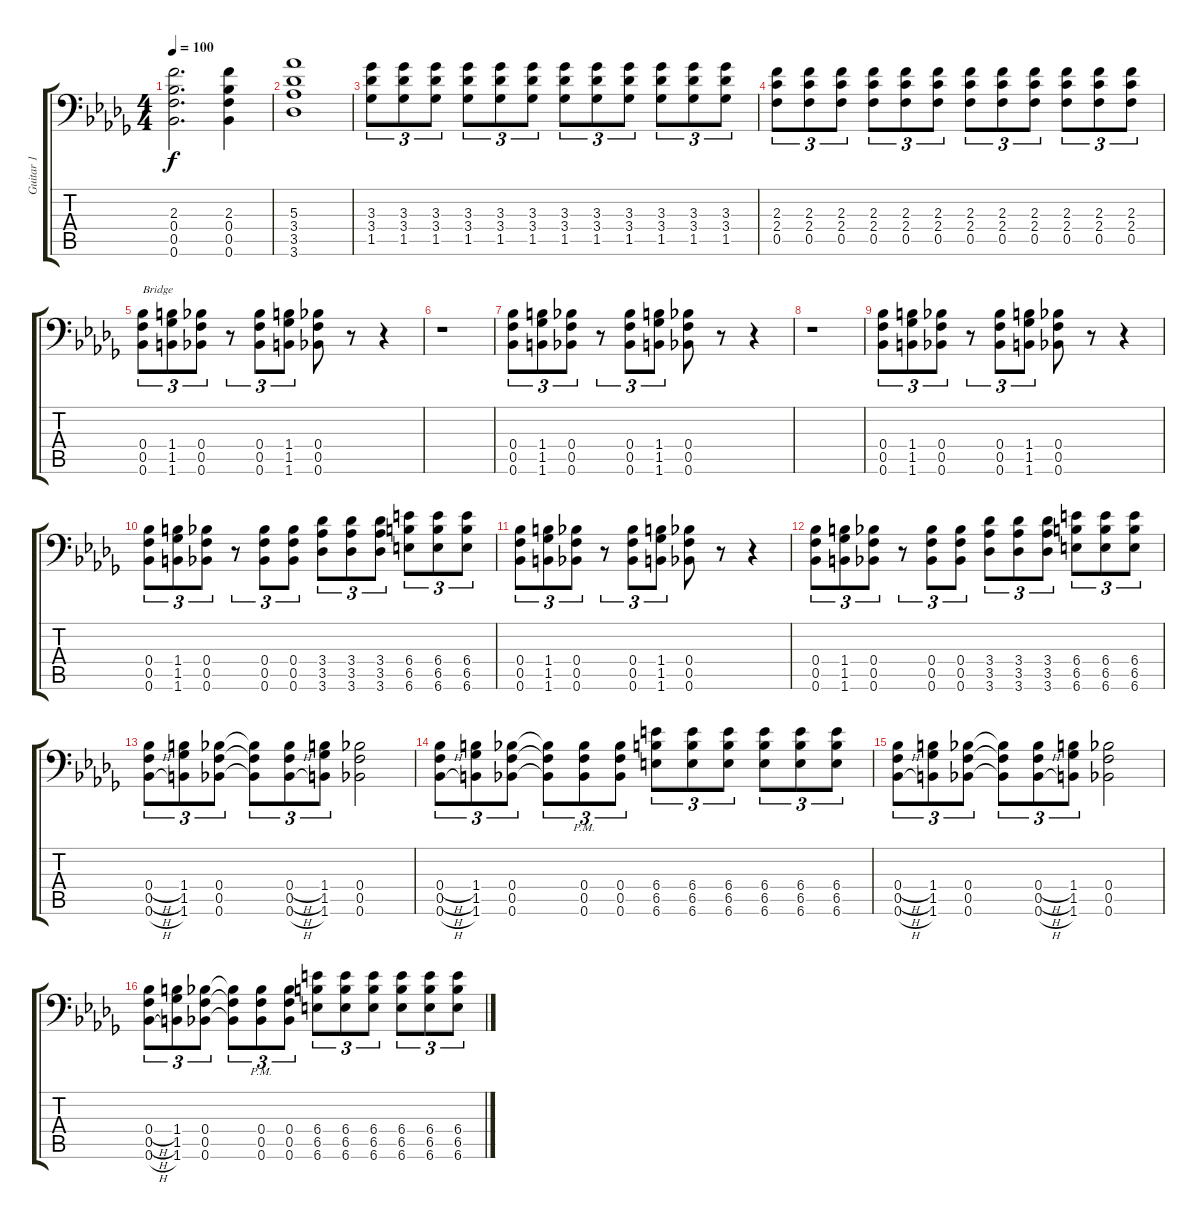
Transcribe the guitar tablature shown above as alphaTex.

\track ("Guitar 1" "Guitar 1") {instrument distortionguitar}
\staff {score tabs}
\tuning (C4 G3 Eb3 Bb2 F2 Bb1) {hide}
\ts (4 4)
\tempo 100
\clef f4
\ks db
(2.3 0.4 0.5 0.6).2{d dy f} (2.3 0.4 0.5 0.6).4 |
(5.3 3.4 3.5 3.6).1 |
(3.3 3.4 1.5).8{tu (3 2)} (3.3 3.4 1.5).8{tu (3 2)} (3.3 3.4 1.5).8{tu (3 2)} (3.3 3.4 1.5).8{tu (3 2)} (3.3 3.4 1.5).8{tu (3 2)} (3.3 3.4 1.5).8{tu (3 2)} (3.3 3.4 1.5).8{tu (3 2)} (3.3 3.4 1.5).8{tu (3 2)} (3.3 3.4 1.5).8{tu (3 2)} (3.3 3.4 1.5).8{tu (3 2)} (3.3 3.4 1.5).8{tu (3 2)} (3.3 3.4 1.5).8{tu (3 2)} |
(2.3 2.4 0.5).8{tu (3 2)} (2.3 2.4 0.5).8{tu (3 2)} (2.3 2.4 0.5).8{tu (3 2)} (2.3 2.4 0.5).8{tu (3 2)} (2.3 2.4 0.5).8{tu (3 2)} (2.3 2.4 0.5).8{tu (3 2)} (2.3 2.4 0.5).8{tu (3 2)} (2.3 2.4 0.5).8{tu (3 2)} (2.3 2.4 0.5).8{tu (3 2)} (2.3 2.4 0.5).8{tu (3 2)} (2.3 2.4 0.5).8{tu (3 2)} (2.3 2.4 0.5).8{tu (3 2)} |
(0.4 0.5 0.6).8{tu (3 2) txt "Bridge"} (1.4 1.5 1.6).8{tu (3 2)} (0.4 0.5 0.6).8{tu (3 2)} r.8{tu (3 2)} (0.4 0.5 0.6).8{tu (3 2)} (1.4 1.5 1.6).8{tu (3 2)} (0.4 0.5 0.6).8 r.8 r.4 |
r.1 |
(0.4 0.5 0.6).8{tu (3 2)} (1.4 1.5 1.6).8{tu (3 2)} (0.4 0.5 0.6).8{tu (3 2)} r.8{tu (3 2)} (0.4 0.5 0.6).8{tu (3 2)} (1.4 1.5 1.6).8{tu (3 2)} (0.4 0.5 0.6).8 r.8 r.4 |
r.1 |
(0.4 0.5 0.6).8{tu (3 2)} (1.4 1.5 1.6).8{tu (3 2)} (0.4 0.5 0.6).8{tu (3 2)} r.8{tu (3 2)} (0.4 0.5 0.6).8{tu (3 2)} (1.4 1.5 1.6).8{tu (3 2)} (0.4 0.5 0.6).8 r.8 r.4 |
(0.4 0.5 0.6).8{tu (3 2)} (1.4 1.5 1.6).8{tu (3 2)} (0.4 0.5 0.6).8{tu (3 2)} r.8{tu (3 2)} (0.4 0.5 0.6).8{tu (3 2)} (0.4 0.5 0.6).8{tu (3 2)} (3.4 3.5 3.6).8{tu (3 2)} (3.4 3.5 3.6).8{tu (3 2)} (3.4 3.5 3.6).8{tu (3 2)} (6.4 6.5 6.6).8{tu (3 2)} (6.4 6.5 6.6).8{tu (3 2)} (6.4 6.5 6.6).8{tu (3 2)} |
(0.4 0.5 0.6).8{tu (3 2)} (1.4 1.5 1.6).8{tu (3 2)} (0.4 0.5 0.6).8{tu (3 2)} r.8{tu (3 2)} (0.4 0.5 0.6).8{tu (3 2)} (1.4 1.5 1.6).8{tu (3 2)} (0.4 0.5 0.6).8 r.8 r.4 |
(0.4 0.5 0.6).8{tu (3 2)} (1.4 1.5 1.6).8{tu (3 2)} (0.4 0.5 0.6).8{tu (3 2)} r.8{tu (3 2)} (0.4 0.5 0.6).8{tu (3 2)} (0.4 0.5 0.6).8{tu (3 2)} (3.4 3.5 3.6).8{tu (3 2)} (3.4 3.5 3.6).8{tu (3 2)} (3.4 3.5 3.6).8{tu (3 2)} (6.4 6.5 6.6).8{tu (3 2)} (6.4 6.5 6.6).8{tu (3 2)} (6.4 6.5 6.6).8{tu (3 2)} |
(0.4{h} 0.5{h} 0.6{h}).8{tu (3 2)} (1.4 1.5 1.6).8{tu (3 2)} (0.4 0.5 0.6).8{tu (3 2)} (0.4{t} 0.5{t} 0.6{t}).8{tu (3 2)} (0.4{h} 0.5{h} 0.6{h}).8{tu (3 2)} (1.4 1.5 1.6).8{tu (3 2)} (0.4 0.5 0.6).2 |
(0.4{h} 0.5{h} 0.6{h}).8{tu (3 2)} (1.4 1.5 1.6).8{tu (3 2)} (0.4 0.5 0.6).8{tu (3 2)} (0.4{t} 0.5{t} 0.6{t}).8{tu (3 2)} (0.4{pm} 0.5{pm} 0.6{pm}).8{tu (3 2)} (0.4 0.5 0.6).8{tu (3 2)} (6.4 6.5 6.6).8{tu (3 2)} (6.4 6.5 6.6).8{tu (3 2)} (6.4 6.5 6.6).8{tu (3 2)} (6.4 6.5 6.6).8{tu (3 2)} (6.4 6.5 6.6).8{tu (3 2)} (6.4 6.5 6.6).8{tu (3 2)} |
(0.4{h} 0.5{h} 0.6{h}).8{tu (3 2)} (1.4 1.5 1.6).8{tu (3 2)} (0.4 0.5 0.6).8{tu (3 2)} (0.4{t} 0.5{t} 0.6{t}).8{tu (3 2)} (0.4{h} 0.5{h} 0.6{h}).8{tu (3 2)} (1.4 1.5 1.6).8{tu (3 2)} (0.4 0.5 0.6).2 |
(0.4{h} 0.5{h} 0.6{h}).8{tu (3 2)} (1.4 1.5 1.6).8{tu (3 2)} (0.4 0.5 0.6).8{tu (3 2)} (0.4{t} 0.5{t} 0.6{t}).8{tu (3 2)} (0.4{pm} 0.5{pm} 0.6{pm}).8{tu (3 2)} (0.4 0.5 0.6).8{tu (3 2)} (6.4 6.5 6.6).8{tu (3 2)} (6.4 6.5 6.6).8{tu (3 2)} (6.4 6.5 6.6).8{tu (3 2)} (6.4 6.5 6.6).8{tu (3 2)} (6.4 6.5 6.6).8{tu (3 2)} (6.4 6.5 6.6).8{tu (3 2)}
